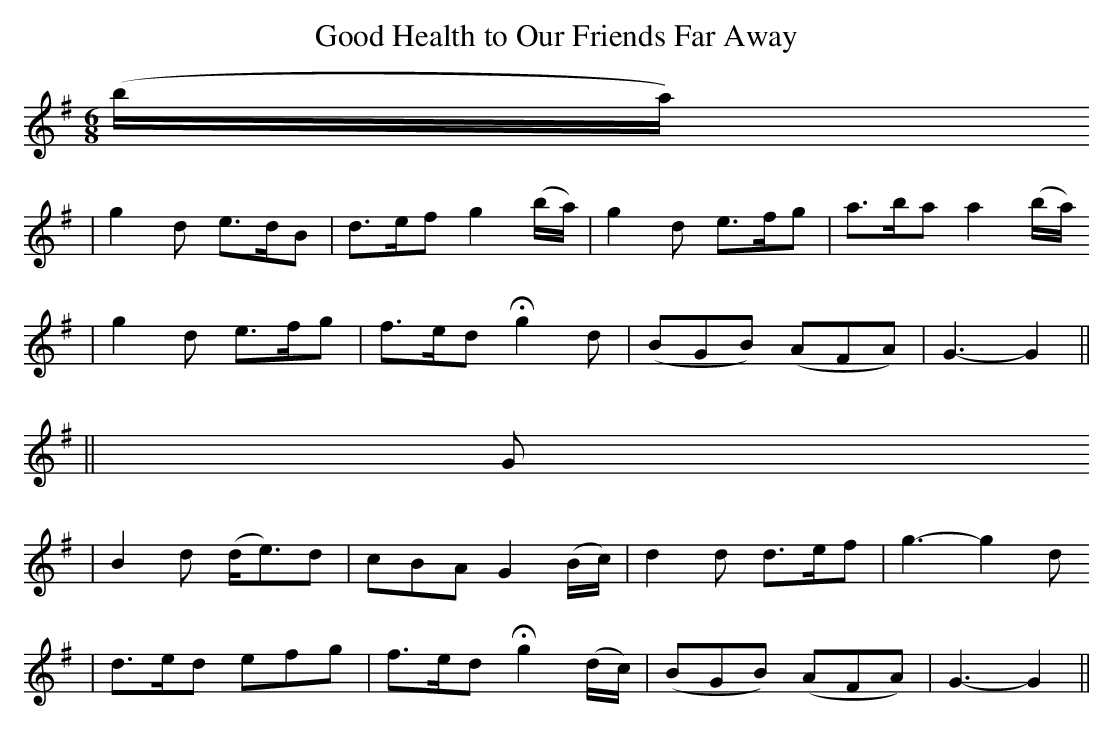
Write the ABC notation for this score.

X:1
T: Good Health to Our Friends Far Away
M: 6/8
L: 1/8
K: G
(b/a/)
| g2d e>dB | d>ef g2(b/a/) | g2d e>fg | a>ba a2 (b/a/)
| g2d e>fg | f>ed Hg2d | (BGB) (AFA) | G3- G2 ||
|| G
| B2d (d<e)d | cBA G2(B/c/) | d2d d>ef | g3- g2d
| d>ed efg | f>ed Hg2(d/c/) | (BGB) (AFA) | G3- G2 ||
